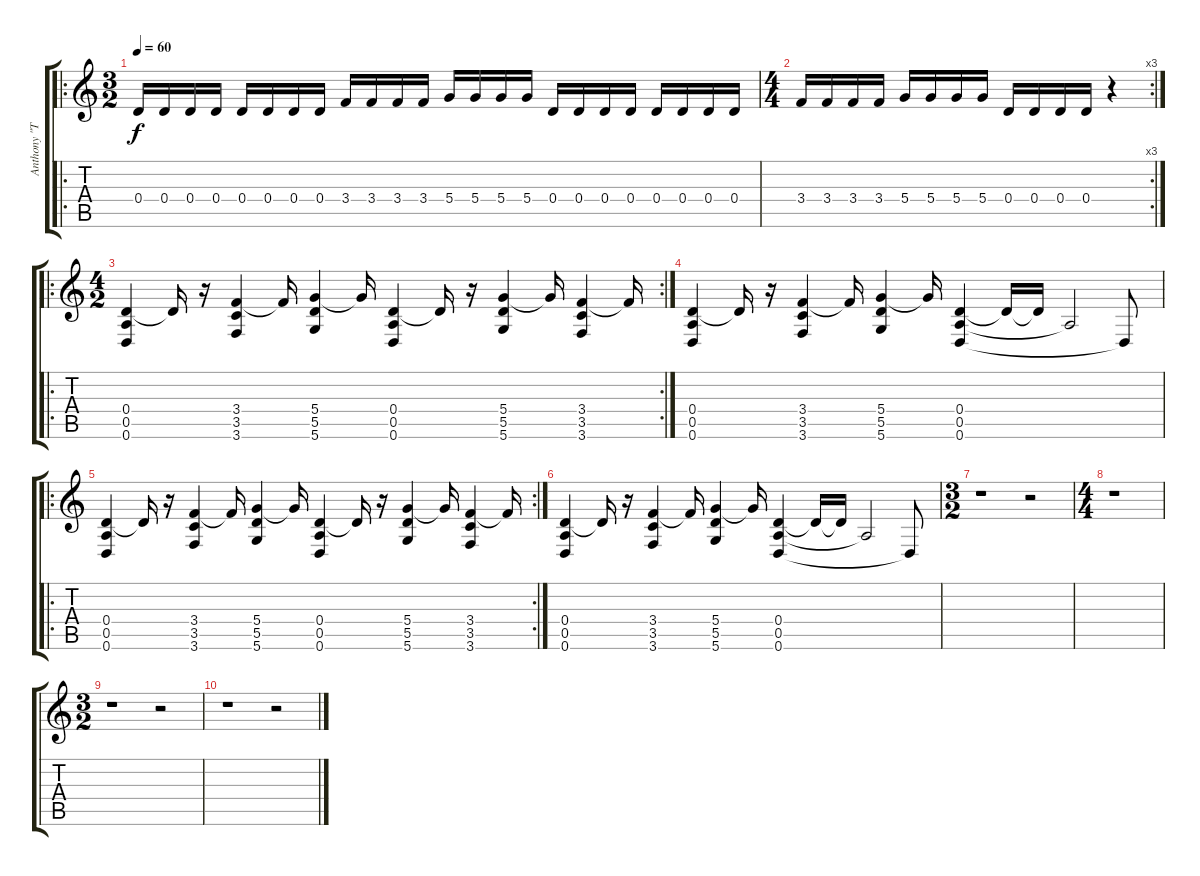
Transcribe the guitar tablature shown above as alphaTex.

\track ("Anthony \"Trouble\" Valli " "Anthony \"T") {instrument distortionguitar}
\staff {score tabs}
\tuning (E4 B3 G3 D3 A2 D2) {hide}
\ro
\ts (3 2)
\tempo 60
\clef g2
\ks c
0.4.16{dy f volume 6} 0.4.16 0.4.16 0.4.16 0.4.16 0.4.16 0.4.16 0.4.16 3.4.16 3.4.16 3.4.16 3.4.16 5.4.16 5.4.16 5.4.16 5.4.16 0.4.16 0.4.16 0.4.16 0.4.16 0.4.16 0.4.16 0.4.16 0.4.16 |
\rc 3
\ts (4 4)
3.4.16{volume 6} 3.4.16 3.4.16 3.4.16 5.4.16 5.4.16 5.4.16 5.4.16 0.4.16 0.4.16 0.4.16 0.4.16 r.4 |
\ro
\rc 2
\ts (4 2)
(0.4 0.5 0.6).4{volume 14} 0.4{t}.16 r.16 (3.4 3.5 3.6).4 3.4{t}.16 (5.4 5.5 5.6).4 5.4{t}.16 (0.4 0.5 0.6).4 0.4{t}.16 r.16 (5.4 5.5 5.6).4 5.4{t}.16 (3.4 3.5 3.6).4 3.4{t}.16 |
(0.4 0.5 0.6).4 0.4{t}.16 r.16 (3.4 3.5 3.6).4 3.4{t}.16 (5.4 5.5 5.6).4 5.4{t}.16 (0.4 0.5 0.6).4 0.4{t}.16 0.4{t}.16 0.5{t}.2 0.6{t}.8 |
\ro
\rc 2
(0.4 0.5 0.6).4 0.4{t}.16 r.16 (3.4 3.5 3.6).4 3.4{t}.16 (5.4 5.5 5.6).4 5.4{t}.16 (0.4 0.5 0.6).4 0.4{t}.16 r.16 (5.4 5.5 5.6).4 5.4{t}.16 (3.4 3.5 3.6).4 3.4{t}.16 |
(0.4 0.5 0.6).4 0.4{t}.16 r.16 (3.4 3.5 3.6).4 3.4{t}.16 (5.4 5.5 5.6).4 5.4{t}.16 (0.4 0.5 0.6).4 0.4{t}.16 0.4{t}.16 0.5{t}.2 0.6{t}.8 |
\ts (3 2)
r.1 r.2 |
\ts (4 4)
r.1 |
\ts (3 2)
r.1 r.2 |
r.1 r.2
